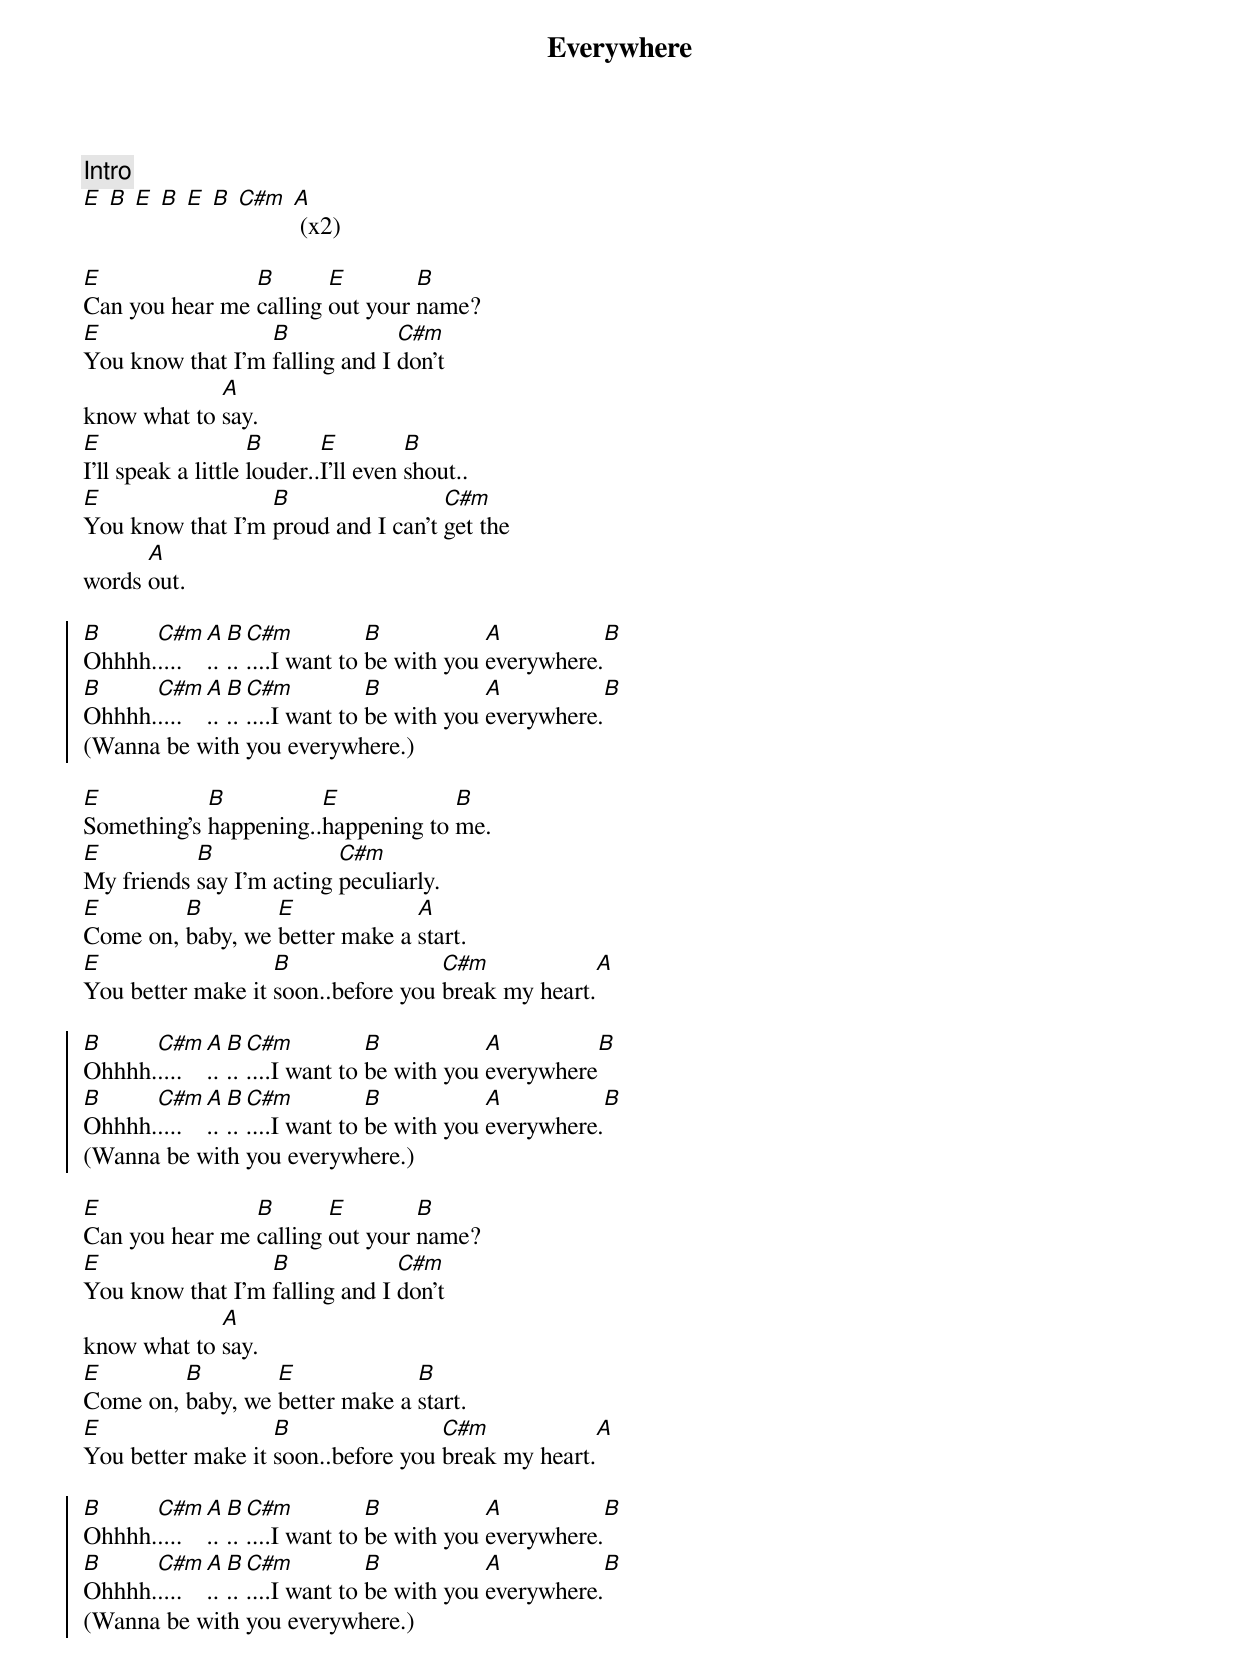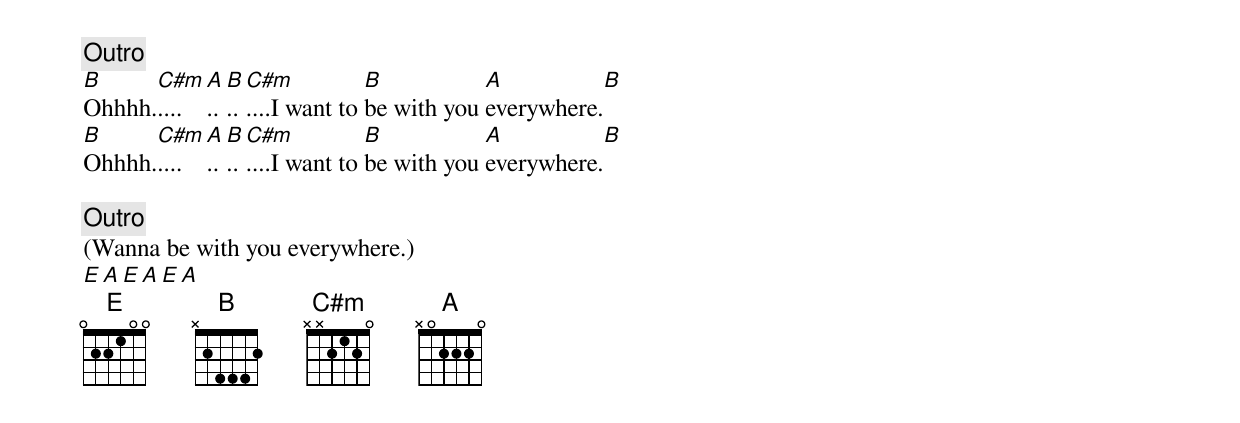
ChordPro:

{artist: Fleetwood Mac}
{title: Everywhere}

{comment: Intro}
[E] [B] [E] [B] [E] [B] [C#m] [A] (x2)

{start_of_verse}
[E]Can you hear me [B]calling [E]out your [B]name?
[E]You know that I'm [B]falling and I [C#m]don't
know what to [A]say.
[E]I'll speak a little [B]louder..[E]I'll even [B]shout..
[E]You know that I'm [B]proud and I can't [C#m]get the
words [A]out.
{end_of_verse}

{start_of_chorus}
[B]Ohhhh.[C#m]....[A]..[B]..[C#m]....I want to [B]be with you [A]everywhere.[B]
[B]Ohhhh.[C#m]....[A]..[B]..[C#m]....I want to [B]be with you [A]everywhere.[B]
(Wanna be with you everywhere.)
{end_of_chorus}

{start_of_verse}
[E]Something's [B]happening..[E]happening to [B]me.
[E]My friends [B]say I'm acting [C#m]peculiarly.
[E]Come on, [B]baby, we [E]better make a [A]start.
[E]You better make it [B]soon..before you [C#m]break my heart.[A]
{end_of_verse}

{start_of_chorus}
[B]Ohhhh.[C#m]....[A]..[B]..[C#m]....I want to [B]be with you [A]everywhere[B]
[B]Ohhhh.[C#m]....[A]..[B]..[C#m]....I want to [B]be with you [A]everywhere.[B]
(Wanna be with you everywhere.)
{end_of_chorus}

{start_of_verse}
[E]Can you hear me [B]calling [E]out your [B]name?
[E]You know that I'm [B]falling and I [C#m]don't
know what to [A]say.
[E]Come on, [B]baby, we [E]better make a [B]start.
[E]You better make it [B]soon..before you [C#m]break my heart.[A]
{end_of_verse}

{start_of_chorus}
[B]Ohhhh.[C#m]....[A]..[B]..[C#m]....I want to [B]be with you [A]everywhere.[B]
[B]Ohhhh.[C#m]....[A]..[B]..[C#m]....I want to [B]be with you [A]everywhere.[B]
(Wanna be with you everywhere.)
{end_of_chorus}

{comment: Outro}
[B]Ohhhh.[C#m]....[A]..[B]..[C#m]....I want to [B]be with you [A]everywhere.[B]
[B]Ohhhh.[C#m]....[A]..[B]..[C#m]....I want to [B]be with you [A]everywhere.[B]

{comment: Outro}
(Wanna be with you everywhere.)
[E][A][E][A][E][A]
